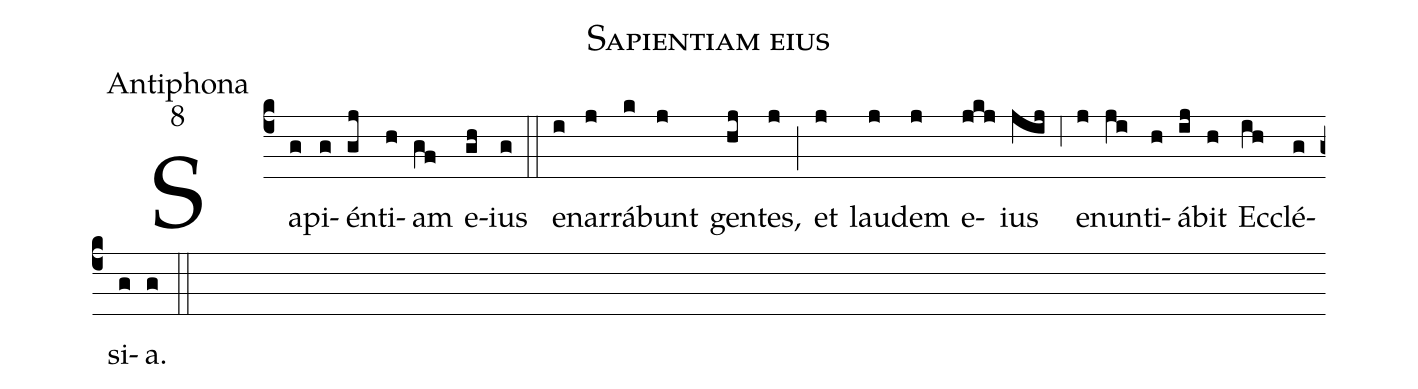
name:Sapientiam eius;
office-part:Antiphona;
mode:8;
%%
(c4) Sa(g)pi(g)én(gj)ti(h)am(gf) e(gh)ius(g) (::)
e(i)nar(j)rá(k)bunt(j) gen(hj)tes,(j) (;) et(j) lau(j)dem(j) e(jkj)ius(jij) (,6) e(j)nun(ji)ti(h)á(ij)bit(h) Ec(ih)clé(g)si(g)a.(g) (::)
